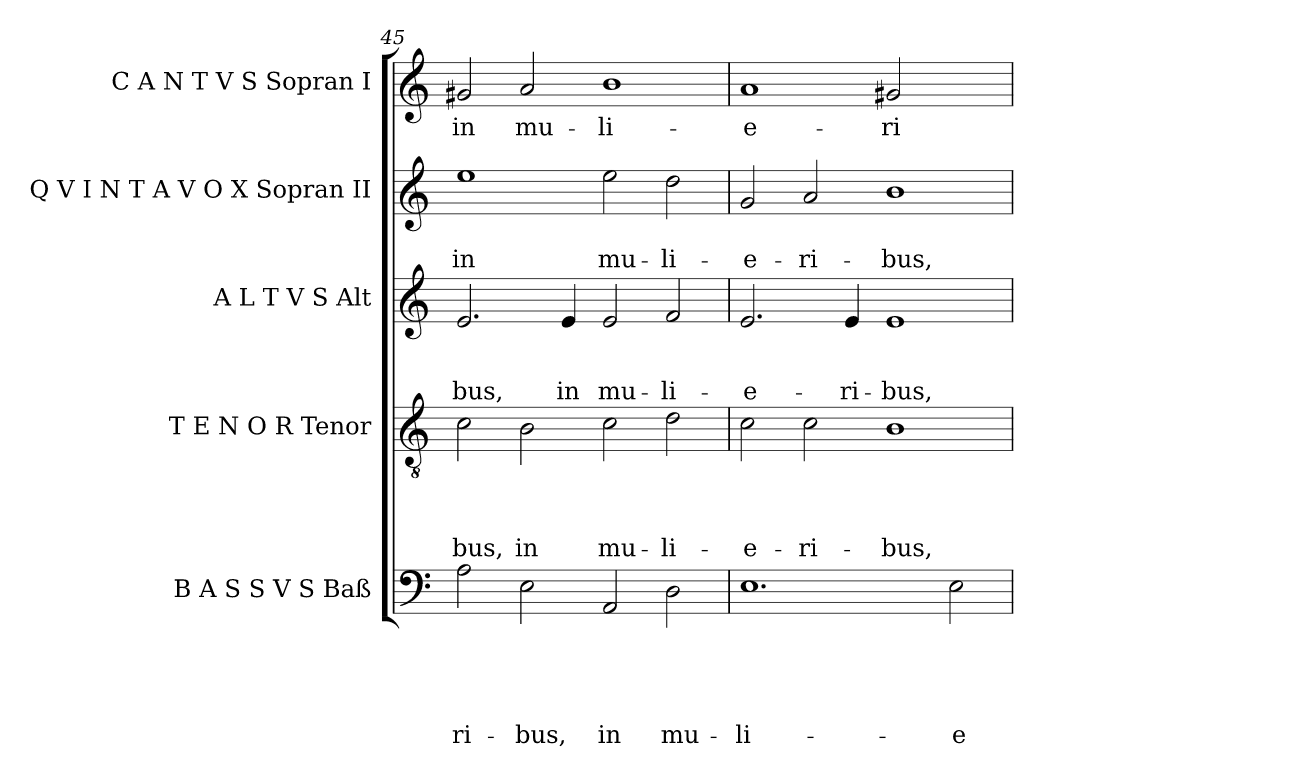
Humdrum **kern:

**kern	**text	**text	**text	**text	**text	**kern	**text	**text	**text	**text	**kern	**text	**text	**text	**kern	**text	**text	**kern	**text
*part5	*part5	*part5	*part5	*part5	*part5	*part4	*part4	*part4	*part4	*part4	*part3	*part3	*part3	*part3	*part2	*part2	*part2	*part1	*part1
*staff5	*staff5	*staff5	*staff5	*staff5	*staff5	*staff4	*staff4	*staff4	*staff4	*staff4	*staff3	*staff3	*staff3	*staff3	*staff2	*staff2	*staff2	*staff1	*staff1
*I"B A S S V S Baß	*	*	*	*	*	*I"T E N O R Tenor	*	*	*	*	*I"A L T V S Alt	*	*	*	*I"Q V I N T A V O X Sopran II	*	*	*I"C A N T V S Sopran I	*
*clefF4	*	*	*	*	*	*clefGv2	*	*	*	*	*clefG2	*	*	*	*clefG2	*	*	*clefG2	*
*k[]	*	*	*	*	*	*k[]	*	*	*	*	*k[]	*	*	*	*k[]	*	*	*k[]	*
*C:	*	*	*	*	*	*C:	*	*	*	*	*C:	*	*	*	*C:	*	*	*C:	*
=45	=45	=45	=45	=45	=45	=45	=45	=45	=45	=45	=45	=45	=45	=45	=45	=45	=45	=45	=45
!	!	!	!	!	!LO:LY:b	!	!	!	!	!LO:LY:b	!	!	!	!LO:LY:b	!	!	!LO:LY:b	!	!LO:LY:b
2A\	.	.	.	.	-ri-	2c\	.	.	.	-bus,	2.e/	.	.	-bus,	1ee	.	in	2g#X/	in
!	!	!	!	!	!LO:LY:b	!	!	!	!	!LO:LY:b	!	!	!	!	!	!	!	!	!LO:LY:b
2E\	.	.	.	.	-bus,	2B\	.	.	.	in	.	.	.	.	.	.	.	2a/	mu-
!	!	!	!	!	!	!	!	!	!	!	!	!	!	!LO:LY:b	!	!	!	!	!
.	.	.	.	.	.	.	.	.	.	.	4e/	.	.	in	.	.	.	.	.
!	!	!	!	!	!LO:LY:b	!	!	!	!	!LO:LY:b	!	!	!	!LO:LY:b	!	!	!LO:LY:b	!	!LO:LY:b
2AA/	.	.	.	.	in	2c\	.	.	.	mu-	2e/	.	.	mu-	2ee\	.	mu-	1b	-li-
!	!	!	!	!	!LO:LY:b	!	!	!	!	!LO:LY:b	!	!	!	!LO:LY:b	!	!	!LO:LY:b	!	!
2D\	.	.	.	.	mu-	2d\	.	.	.	-li-	2f/	.	.	-li-	2dd\	.	-li-	.	.
=46	=46	=46	=46	=46	=46	=46	=46	=46	=46	=46	=46	=46	=46	=46	=46	=46	=46	=46	=46
!	!	!	!	!	!LO:LY:b	!	!	!	!	!LO:LY:b	!	!	!	!LO:LY:b	!	!	!LO:LY:b	!	!LO:LY:b
1.E	.	.	.	.	-li-	2c\	.	.	.	-e-	2.e/	.	.	-e-	2g/	.	-e-	1a	-e-
!	!	!	!	!	!	!	!	!	!	!LO:LY:b	!	!	!	!	!	!	!LO:LY:b	!	!
.	.	.	.	.	.	2c\	.	.	.	-ri-	.	.	.	.	2a/	.	-ri-	.	.
!	!	!	!	!	!	!	!	!	!	!	!	!	!	!LO:LY:b	!	!	!	!	!
.	.	.	.	.	.	.	.	.	.	.	4e/	.	.	-ri-	.	.	.	.	.
!	!	!	!	!	!	!	!	!	!	!LO:LY:b	!	!	!	!LO:LY:b	!	!	!LO:LY:b	!	!LO:LY:b
.	.	.	.	.	.	1B	.	.	.	-bus,	1e	.	.	-bus,	1b	.	-bus,	2g#X/	-ri-
!	!	!	!	!	!LO:LY:b	!	!	!	!	!	!	!	!	!	!	!	!	!	!
2E\	.	.	.	.	-e-	.	.	.	.	.	.	.	.	.	.	.	.	2ryy	.
=	=	=	=	=	=	=	=	=	=	=	=	=	=	=	=	=	=	=	=
*-	*-	*-	*-	*-	*-	*-	*-	*-	*-	*-	*-	*-	*-	*-	*-	*-	*-	*-	*-
